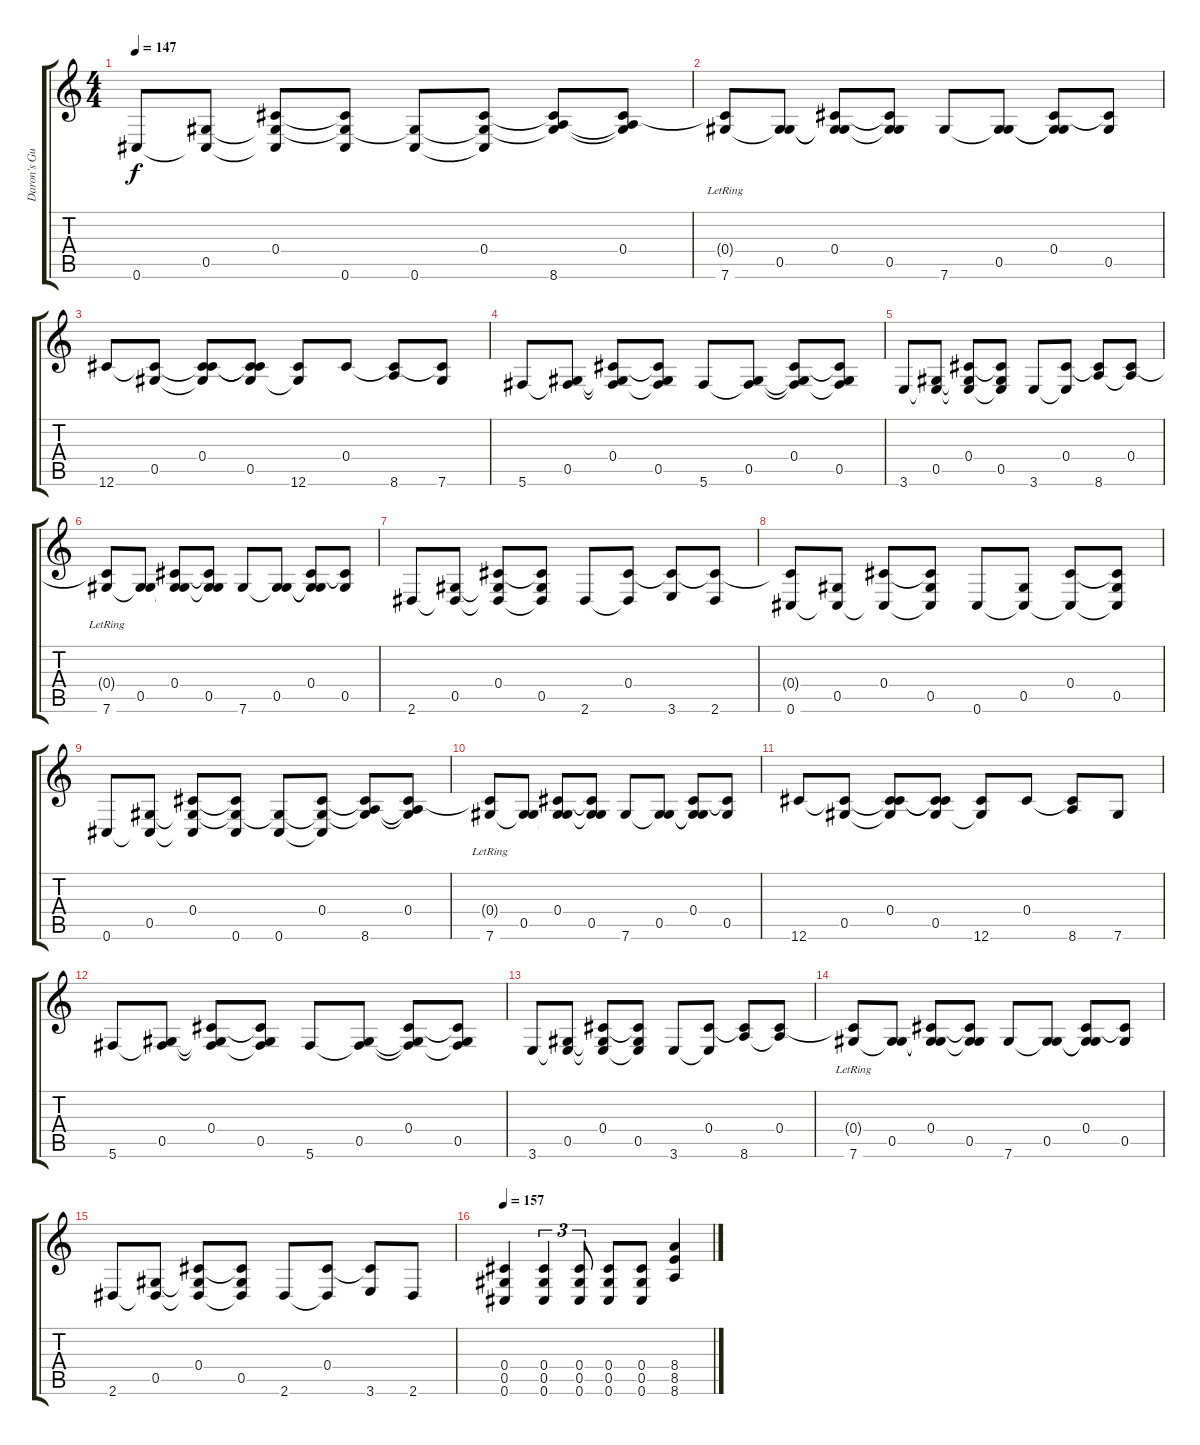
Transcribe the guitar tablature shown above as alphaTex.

\track ("Daron's Guitar" "Daron's Gu") {instrument electricguitarjazz}
\staff {score tabs}
\tuning (Eb4 Bb3 Gb3 Db3 Ab2 Db2) {hide}
\ts (4 4)
\tempo 147
\clef g2
\ks c
0.6.8{dy f instrument electricguitarjazz} (0.5 0.6{t}).8{instrument electricguitarclean} (0.4 0.5{t} 0.6{t}).8 (0.4{t} 0.5{t} 0.6).8{instrument electricguitarjazz} (0.5{t} 0.6).8 (0.4 0.5{t} 0.6{t}).8{instrument electricguitarclean} (0.4{t} 0.5{t} 8.6).8{instrument electricguitarjazz} (0.4 0.5{t} 8.6{t}).8{instrument electricguitarclean} |
(0.4{t} 7.6{lr}).8{instrument electricguitarjazz} (0.5 7.6{t}).8{instrument electricguitarclean} (0.4 0.5{t} 7.6{t}).8 (0.4{t} 0.5 7.6{t}).8 7.6.8{instrument electricguitarjazz} (0.5 7.6{t}).8{instrument electricguitarclean} (0.4 0.5{t} 7.6{t}).8 (0.4{t} 0.5).8 |
12.6.8{instrument electricguitarjazz} (0.5 12.6{t}).8{instrument electricguitarclean} (0.4 0.5{t} 12.6{t}).8 (0.4{t} 0.5 12.6{t}).8 (0.5{t} 12.6).8{instrument electricguitarjazz} 0.4.8{instrument electricguitarclean} (0.4{t} 8.6).8{instrument electricguitarjazz} (0.4{t} 7.6).8 |
5.6.8 (0.5 5.6{t}).8{instrument electricguitarclean} (0.4 0.5{t} 5.6{t}).8 (0.4{t} 0.5 5.6{t}).8 5.6.8{instrument electricguitarjazz} (0.5 5.6{t}).8{instrument electricguitarclean} (0.4 0.5{t} 5.6{t}).8 (0.4{t} 0.5 5.6{t}).8 |
3.6.8{instrument electricguitarjazz} (0.5 3.6{t}).8{instrument electricguitarclean} (0.4 0.5{t} 3.6{t}).8 (0.4{t} 0.5 3.6{t}).8 3.6.8{instrument electricguitarjazz} (0.4 3.6{t}).8{instrument electricguitarclean} (0.4{t} 8.6).8{instrument electricguitarjazz} (0.4 8.6{t}).8{instrument electricguitarclean} |
(0.4{t} 7.6{lr}).8{instrument electricguitarjazz} (0.5 7.6{t}).8{instrument electricguitarclean} (0.4 0.5{t} 7.6{t}).8 (0.4{t} 0.5 7.6{t}).8 7.6.8{instrument electricguitarjazz} (0.5 7.6{t}).8{instrument electricguitarclean} (0.4 0.5{t} 7.6{t}).8 (0.4{t} 0.5).8 |
2.6.8{instrument electricguitarjazz} (0.5 2.6{t}).8{instrument electricguitarclean} (0.4 0.5{t} 2.6{t}).8 (0.4{t} 0.5 2.6{t}).8 2.6.8{instrument electricguitarjazz} (0.4 2.6{t}).8{instrument electricguitarclean} (0.4{t} 3.6).8{instrument electricguitarjazz} (0.4{t} 2.6).8 |
(0.4{t} 0.6).8 (0.5 0.6{t}).8{instrument electricguitarclean} (0.4 0.6{t}).8 (0.4{t} 0.5 0.6{t}).8 0.6.8{instrument electricguitarjazz} (0.5 0.6{t}).8{instrument electricguitarclean} (0.4 0.6{t}).8 (0.4{t} 0.5 0.6{t}).8 |
0.6.8{instrument electricguitarjazz} (0.5 0.6{t}).8{instrument electricguitarclean} (0.4 0.5{t} 0.6{t}).8 (0.4{t} 0.5{t} 0.6).8{instrument electricguitarjazz} (0.5{t} 0.6).8 (0.4 0.5{t} 0.6{t}).8{instrument electricguitarclean} (0.4{t} 0.5{t} 8.6).8{instrument electricguitarjazz} (0.4 0.5{t} 8.6{t}).8{instrument electricguitarclean} |
(0.4{t} 7.6{lr}).8{instrument electricguitarjazz} (0.5 7.6{t}).8{instrument electricguitarclean} (0.4 0.5{t} 7.6{t}).8 (0.4{t} 0.5 7.6{t}).8 7.6.8{instrument electricguitarjazz} (0.5 7.6{t}).8{instrument electricguitarclean} (0.4 0.5{t} 7.6{t}).8 (0.4{t} 0.5).8 |
12.6.8{instrument electricguitarjazz} (0.5 12.6{t}).8{instrument electricguitarclean} (0.4 0.5{t} 12.6{t}).8 (0.4{t} 0.5 12.6{t}).8 (0.5{t} 12.6).8{instrument electricguitarjazz} 0.4.8{instrument electricguitarclean} (0.4{t} 8.6).8{instrument electricguitarjazz} 7.6.8 |
5.6.8 (0.5 5.6{t}).8{instrument electricguitarclean} (0.4 0.5{t} 5.6{t}).8 (0.4{t} 0.5 5.6{t}).8 5.6.8{instrument electricguitarjazz} (0.5 5.6{t}).8{instrument electricguitarclean} (0.4 0.5{t} 5.6{t}).8 (0.4{t} 0.5 5.6{t}).8 |
3.6.8{instrument electricguitarjazz} (0.5 3.6{t}).8{instrument electricguitarclean} (0.4 0.5{t} 3.6{t}).8 (0.4{t} 0.5 3.6{t}).8 3.6.8{instrument electricguitarjazz} (0.4 3.6{t}).8{instrument electricguitarclean} (0.4{t} 8.6).8{instrument electricguitarjazz} (0.4 8.6{t}).8{instrument electricguitarclean} |
(0.4{t} 7.6{lr}).8{instrument electricguitarjazz} (0.5 7.6{t}).8{instrument electricguitarclean} (0.4 0.5{t} 7.6{t}).8 (0.4{t} 0.5 7.6{t}).8 7.6.8{instrument electricguitarjazz} (0.5 7.6{t}).8{instrument electricguitarclean} (0.4 0.5{t} 7.6{t}).8 (0.4{t} 0.5).8 |
2.6.8{instrument electricguitarjazz} (0.5 2.6{t}).8{instrument electricguitarclean} (0.4 0.5{t} 2.6{t}).8 (0.4{t} 0.5 2.6{t}).8 2.6.8{instrument electricguitarjazz} (0.4 2.6{t}).8{instrument electricguitarclean} (0.4{t} 3.6).8{instrument distortionguitar} 2.6.8 |
\tempo 157
(0.4 0.5 0.6).4 (0.4 0.5 0.6).4{tu (3 2)} (0.4 0.5 0.6).8{tu (3 2)} (0.4 0.5 0.6).8 (0.4 0.5 0.6).8 (8.4 8.5 8.6).4
